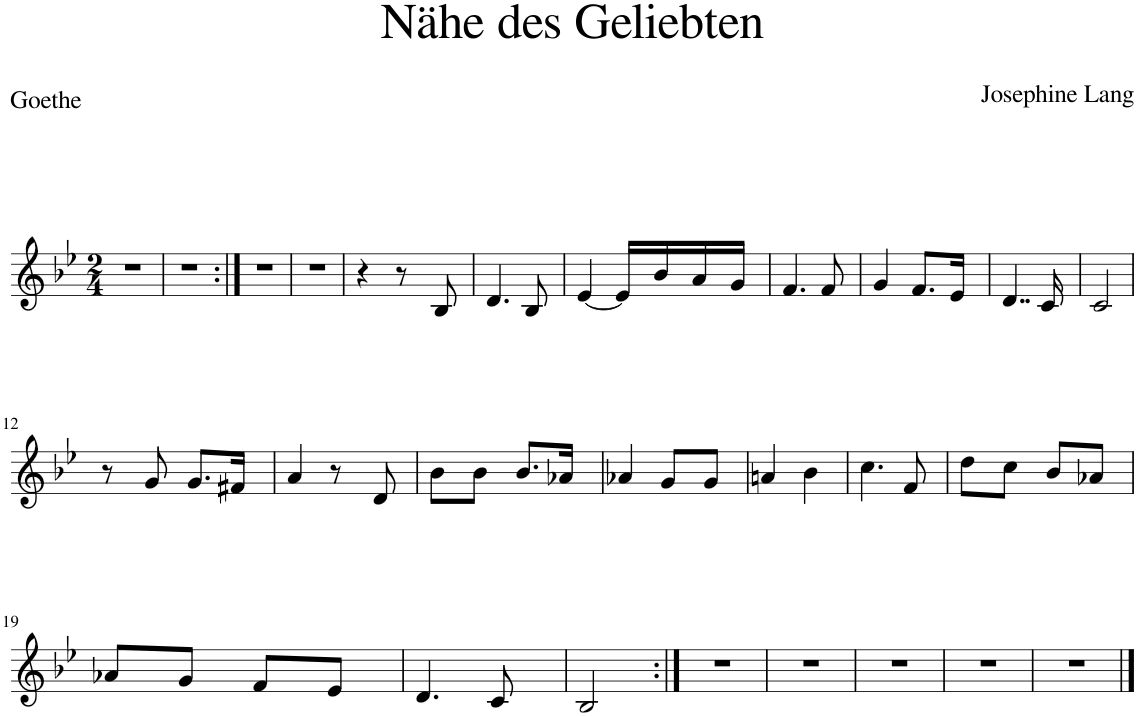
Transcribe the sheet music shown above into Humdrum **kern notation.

**kern
*part1
*staff1
*I"Piano
*I'Pno
*clefG2
*k[b-e-]
*M2/4
=1
2r
=2
2r
=3:|!
2r
=4
2r
=5
4r
8r
8B-/
=6
4.d/
8B-/
=7
[4e-/
16e-/LL]
16b-/
16a/
16g/JJ
=8
4.f/
8f/
=9
4g/
8.f/L
16e-/Jk
=10
4..d/
16c/
=11
2c/
!!LO:LB:g=z
=12
8r
8g/
8.g/L
16f#X/Jk
=13
4a/
8r
8d/
=14
8b-\L
8b-\J
8.b-/L
16a-X/Jk
=15
4a-X/
8g/L
8g/J
=16
4an/
4b-\
=17
4.cc\
8f/
=18
8dd\L
8cc\J
8b-/L
8a-X/J
!!LO:LB:g=z
=19
8a-X/L
8g/J
8f/L
8e-/J
=20
4.d/
8c/
=21
2B-/
=22:|!
2r
=23
2r
=24
2r
=25
2r
=26
2r
==
*-
